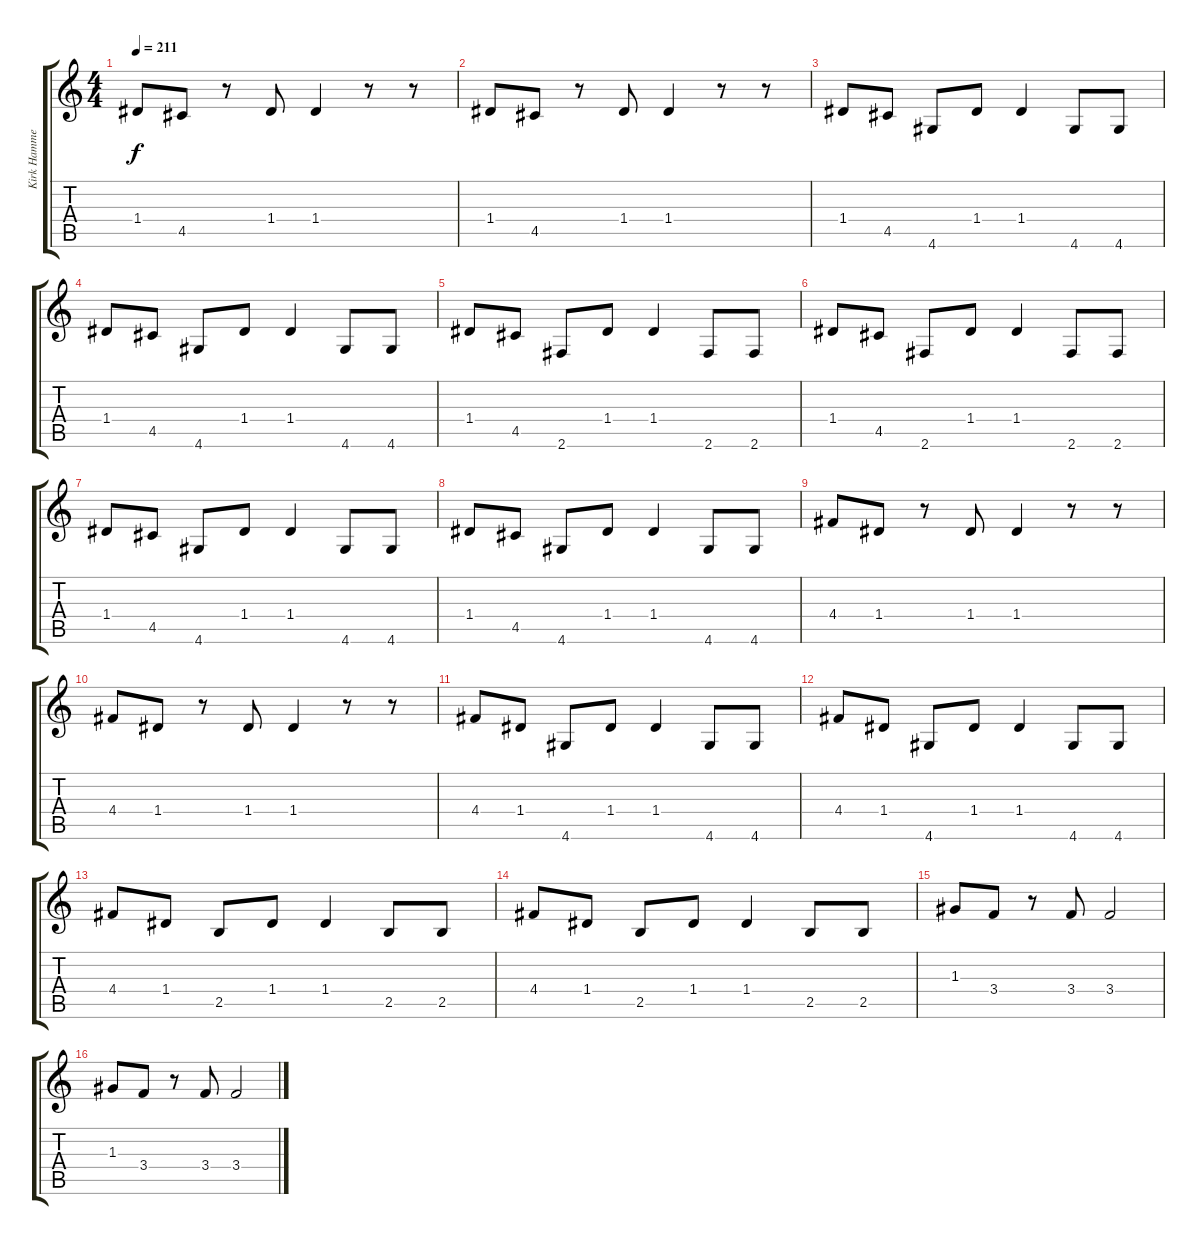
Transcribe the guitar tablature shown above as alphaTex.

\track ("Kirk Hammett (Guitar)" "Kirk Hamme") {instrument overdrivenguitar}
\staff {score tabs}
\tuning (E4 B3 G3 D3 A2 E2) {hide}
\ts (4 4)
\tempo 211
\clef g2
\ks c
1.4.8{dy f} 4.5.8 r.8 1.4.8 1.4.4 r.8 r.8 |
1.4.8 4.5.8 r.8 1.4.8 1.4.4 r.8 r.8 |
1.4.8 4.5.8 4.6.8 1.4.8 1.4.4 4.6.8 4.6.8 |
1.4.8 4.5.8 4.6.8 1.4.8 1.4.4 4.6.8 4.6.8 |
1.4.8 4.5.8 2.6.8 1.4.8 1.4.4 2.6.8 2.6.8 |
1.4.8 4.5.8 2.6.8 1.4.8 1.4.4 2.6.8 2.6.8 |
1.4.8 4.5.8 4.6.8 1.4.8 1.4.4 4.6.8 4.6.8 |
1.4.8 4.5.8 4.6.8 1.4.8 1.4.4 4.6.8 4.6.8 |
4.4.8 1.4.8 r.8 1.4.8 1.4.4 r.8 r.8 |
4.4.8 1.4.8 r.8 1.4.8 1.4.4 r.8 r.8 |
4.4.8 1.4.8 4.6.8 1.4.8 1.4.4 4.6.8 4.6.8 |
4.4.8 1.4.8 4.6.8 1.4.8 1.4.4 4.6.8 4.6.8 |
4.4.8 1.4.8 2.5.8 1.4.8 1.4.4 2.5.8 2.5.8 |
4.4.8 1.4.8 2.5.8 1.4.8 1.4.4 2.5.8 2.5.8 |
1.3.8 3.4.8 r.8 3.4.8 3.4.2 |
1.3.8 3.4.8 r.8 3.4.8 3.4.2
